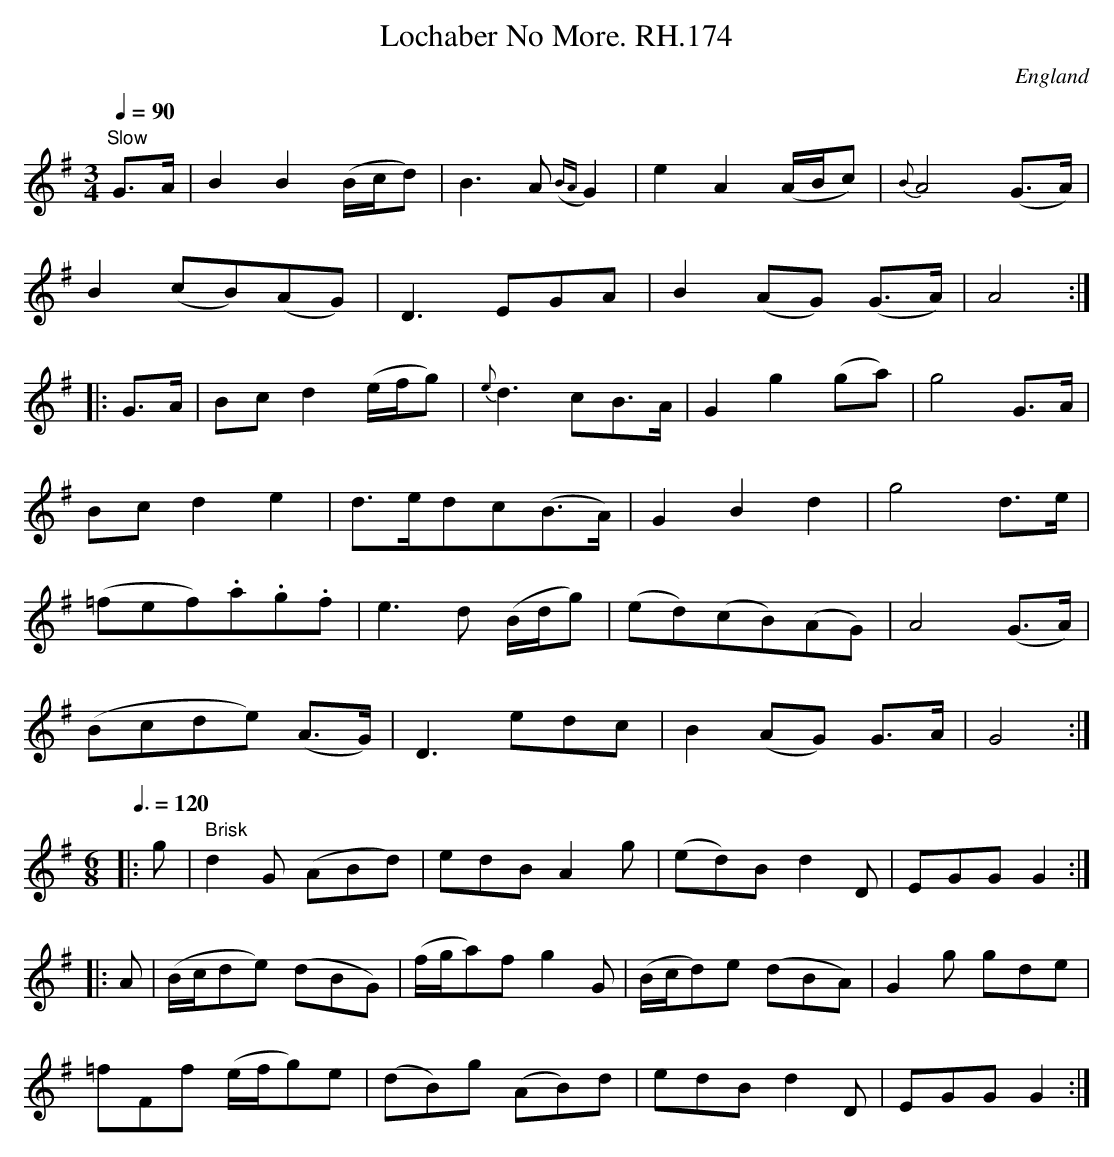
X:1
T:Lochaber No More. RH.174
O:England
M:3/4
L:1/8
Q:1/4=90
K:G major
"Slow"G>A|B2B2(B/c/d)|B3A({BA}G2)|\
e2A2(A/B/c)|{B}A4(G>A)|!
B2(cB)(AG)|D3EGA|B2(AG) (G>A)|A4:|!
|:G>A|Bcd2(e/f/g)|{e}d3cB>A|G2g2(ga)|g4G>A|!
Bcd2e2|d>edc(B>A)|G2B2d2|g4d>e|!
(=fef).a.g.f|e3d (B/d/g)|(ed)(cB)(AG)|A4(G>A)|!
(Bcde) (A>G)|D3edc|B2(AG) G>A|G4:|!
M:6/8
Q:3/8=120
|:g|" Brisk"d2G (ABd)|edB A2g|(ed)B d2D|EGG G2:|!
|:A|(B/c/de) (dBG)|(f/g/a)fg2G|(B/c/d)e (dBA)|G2g gde|!
=fFf (e/f/g)e|(dB)g (AB)d|edB d2D|EGG G2:|
